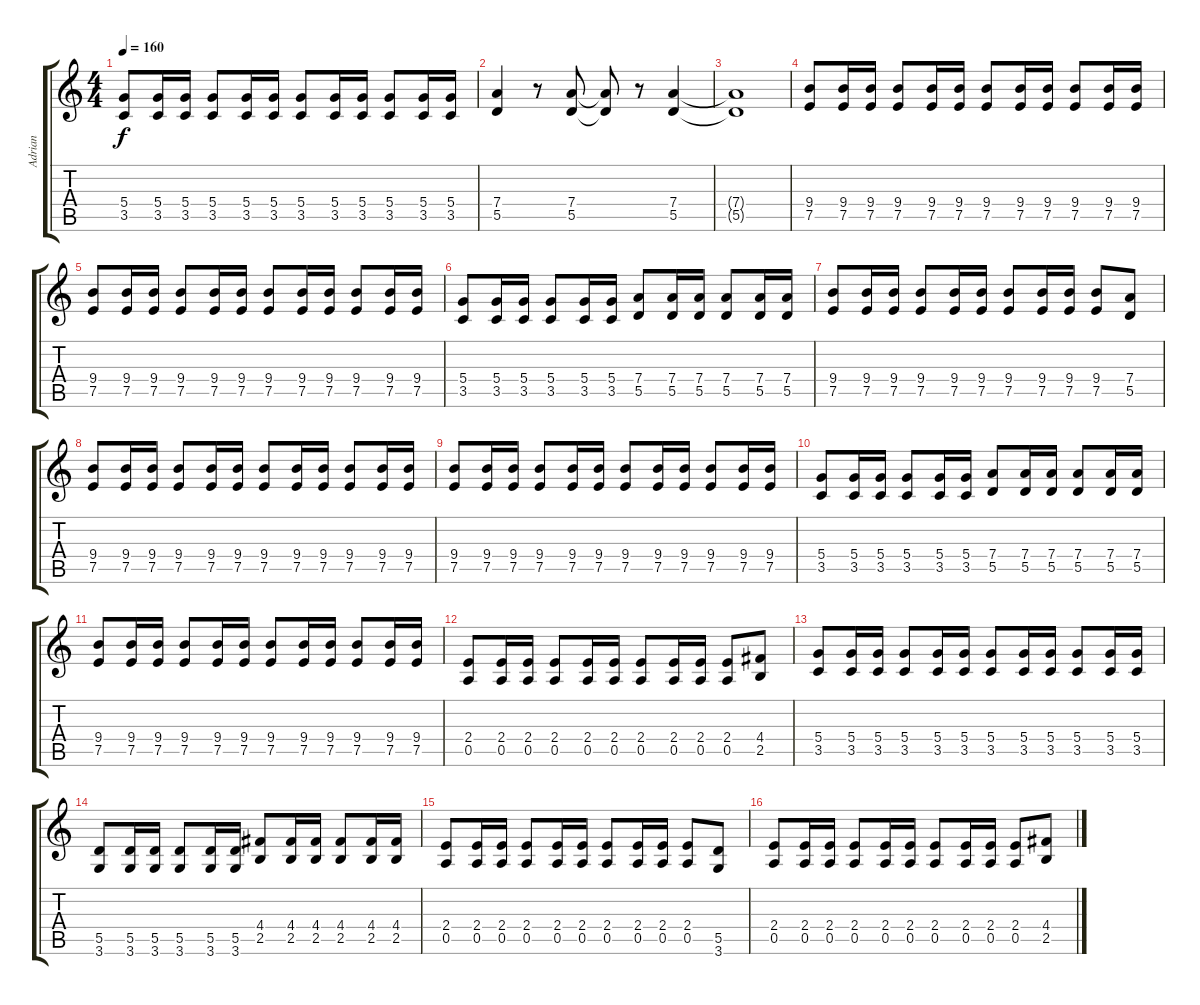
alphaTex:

\track ("Adrian" "Adrian") {instrument distortionguitar}
\staff {score tabs}
\tuning (E4 B3 G3 D3 A2 E2) {hide}
\ts (4 4)
\tempo 160
\clef g2
\ks c
(5.4 3.5).8{dy f} (5.4 3.5).16 (5.4 3.5).16 (5.4 3.5).8 (5.4 3.5).16 (5.4 3.5).16 (5.4 3.5).8 (5.4 3.5).16 (5.4 3.5).16 (5.4 3.5).8 (5.4 3.5).16 (5.4 3.5).16 |
(7.4 5.5).4 r.8 (7.4 5.5).8 (7.4{t} 5.5{t}).8 r.8 (7.4 5.5).4 |
(7.4{t} 5.5{t}).1 |
(9.4 7.5).8 (9.4 7.5).16 (9.4 7.5).16 (9.4 7.5).8 (9.4 7.5).16 (9.4 7.5).16 (9.4 7.5).8 (9.4 7.5).16 (9.4 7.5).16 (9.4 7.5).8 (9.4 7.5).16 (9.4 7.5).16 |
(9.4 7.5).8 (9.4 7.5).16 (9.4 7.5).16 (9.4 7.5).8 (9.4 7.5).16 (9.4 7.5).16 (9.4 7.5).8 (9.4 7.5).16 (9.4 7.5).16 (9.4 7.5).8 (9.4 7.5).16 (9.4 7.5).16 |
(5.4 3.5).8 (5.4 3.5).16 (5.4 3.5).16 (5.4 3.5).8 (5.4 3.5).16 (5.4 3.5).16 (7.4 5.5).8 (7.4 5.5).16 (7.4 5.5).16 (7.4 5.5).8 (7.4 5.5).16 (7.4 5.5).16 |
(9.4 7.5).8 (9.4 7.5).16 (9.4 7.5).16 (9.4 7.5).8 (9.4 7.5).16 (9.4 7.5).16 (9.4 7.5).8 (9.4 7.5).16 (9.4 7.5).16 (9.4 7.5).8 (7.4 5.5).8 |
(9.4 7.5).8 (9.4 7.5).16 (9.4 7.5).16 (9.4 7.5).8 (9.4 7.5).16 (9.4 7.5).16 (9.4 7.5).8 (9.4 7.5).16 (9.4 7.5).16 (9.4 7.5).8 (9.4 7.5).16 (9.4 7.5).16 |
(9.4 7.5).8 (9.4 7.5).16 (9.4 7.5).16 (9.4 7.5).8 (9.4 7.5).16 (9.4 7.5).16 (9.4 7.5).8 (9.4 7.5).16 (9.4 7.5).16 (9.4 7.5).8 (9.4 7.5).16 (9.4 7.5).16 |
(5.4 3.5).8 (5.4 3.5).16 (5.4 3.5).16 (5.4 3.5).8 (5.4 3.5).16 (5.4 3.5).16 (7.4 5.5).8 (7.4 5.5).16 (7.4 5.5).16 (7.4 5.5).8 (7.4 5.5).16 (7.4 5.5).16 |
(9.4 7.5).8 (9.4 7.5).16 (9.4 7.5).16 (9.4 7.5).8 (9.4 7.5).16 (9.4 7.5).16 (9.4 7.5).8 (9.4 7.5).16 (9.4 7.5).16 (9.4 7.5).8 (9.4 7.5).16 (9.4 7.5).16 |
(2.4 0.5).8 (2.4 0.5).16 (2.4 0.5).16 (2.4 0.5).8 (2.4 0.5).16 (2.4 0.5).16 (2.4 0.5).8 (2.4 0.5).16 (2.4 0.5).16 (2.4 0.5).8 (4.4 2.5).8 |
(5.4 3.5).8 (5.4 3.5).16 (5.4 3.5).16 (5.4 3.5).8 (5.4 3.5).16 (5.4 3.5).16 (5.4 3.5).8 (5.4 3.5).16 (5.4 3.5).16 (5.4 3.5).8 (5.4 3.5).16 (5.4 3.5).16 |
(5.5 3.6).8 (5.5 3.6).16 (5.5 3.6).16 (5.5 3.6).8 (5.5 3.6).16 (5.5 3.6).16 (4.4 2.5).8 (4.4 2.5).16 (4.4 2.5).16 (4.4 2.5).8 (4.4 2.5).16 (4.4 2.5).16 |
(2.4 0.5).8 (2.4 0.5).16 (2.4 0.5).16 (2.4 0.5).8 (2.4 0.5).16 (2.4 0.5).16 (2.4 0.5).8 (2.4 0.5).16 (2.4 0.5).16 (2.4 0.5).8 (5.5 3.6).8 |
(2.4 0.5).8 (2.4 0.5).16 (2.4 0.5).16 (2.4 0.5).8 (2.4 0.5).16 (2.4 0.5).16 (2.4 0.5).8 (2.4 0.5).16 (2.4 0.5).16 (2.4 0.5).8 (4.4 2.5).8
